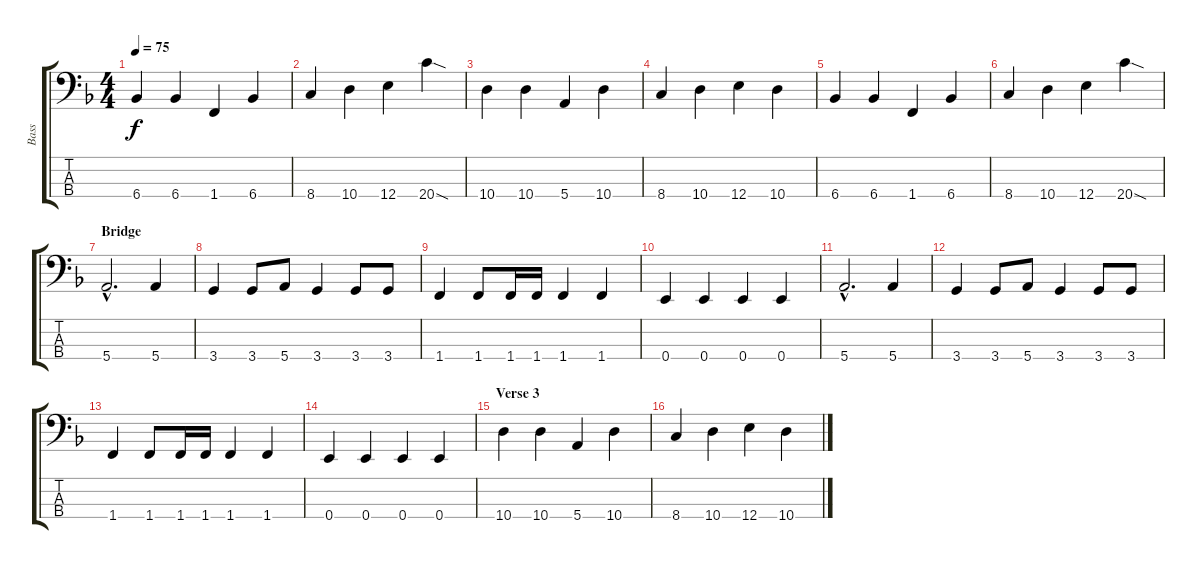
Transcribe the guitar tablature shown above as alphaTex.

\track ("Bass" "Bass") {instrument electricbasspick}
\staff {score tabs}
\tuning (G2 D2 A1 E1) {hide}
\ts (4 4)
\tempo 75
\clef f4
\ks dminor
6.4.4{dy f} 6.4.4 1.4.4 6.4.4 |
8.4.4 10.4.4 12.4.4 20.4{sod}.4 |
10.4.4 10.4.4 5.4.4 10.4.4 |
8.4.4 10.4.4 12.4.4 10.4.4 |
6.4.4 6.4.4 1.4.4 6.4.4 |
8.4.4 10.4.4 12.4.4 20.4{sod}.4 |
\section ("" "Bridge")
5.4{hac}.2{d} 5.4.4 |
3.4.4 3.4.8 5.4.8 3.4.4 3.4.8 3.4.8 |
1.4.4 1.4.8 1.4.16 1.4.16 1.4.4 1.4.4 |
0.4.4 0.4.4 0.4.4 0.4.4 |
5.4{hac}.2{d} 5.4.4 |
3.4.4 3.4.8 5.4.8 3.4.4 3.4.8 3.4.8 |
1.4.4 1.4.8 1.4.16 1.4.16 1.4.4 1.4.4 |
0.4.4 0.4.4 0.4.4 0.4.4 |
\section ("" "Verse 3")
10.4.4 10.4.4 5.4.4 10.4.4 |
8.4.4 10.4.4 12.4.4 10.4.4
